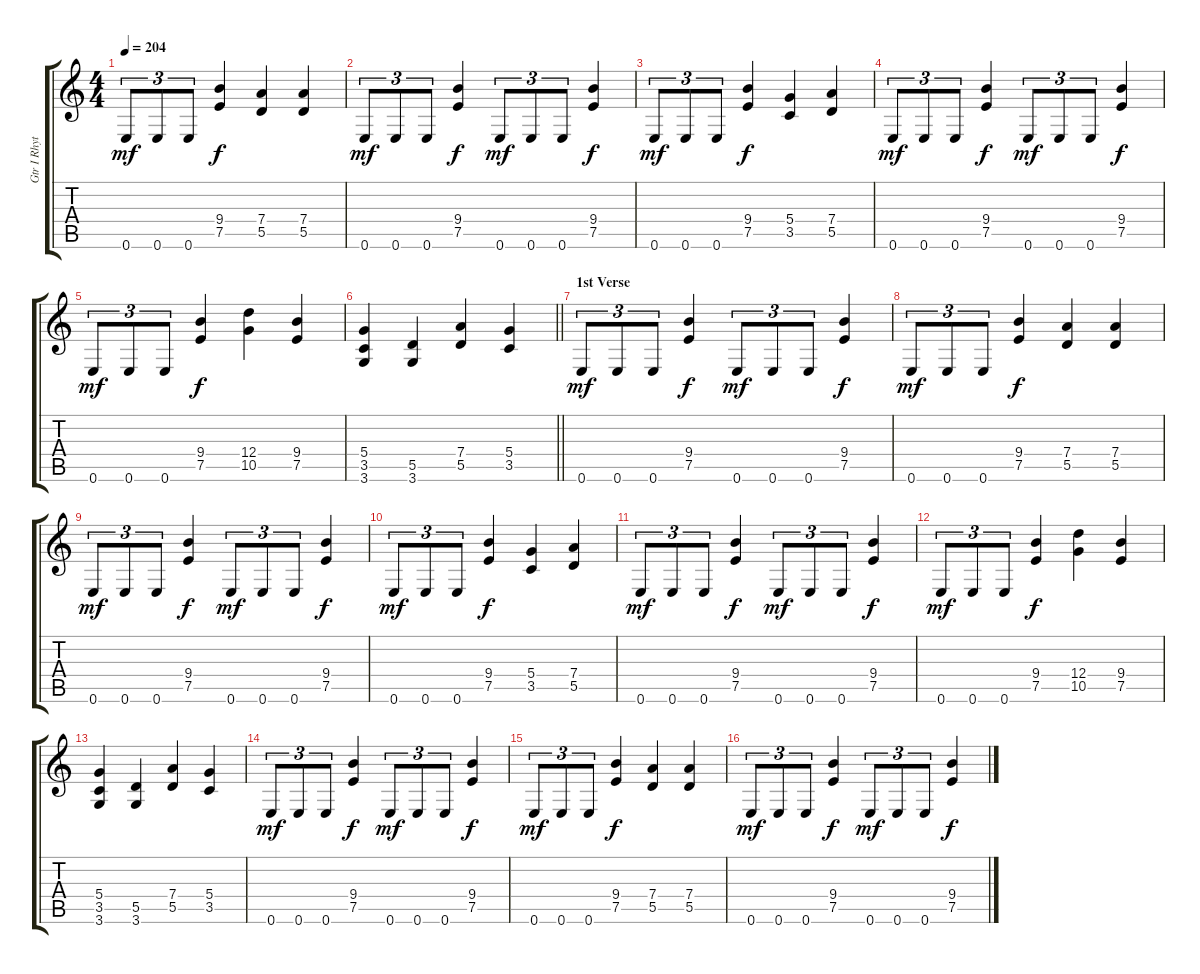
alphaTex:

\track ("Gtr I Rhytm" "Gtr I Rhyt") {instrument overdrivenguitar}
\staff {score tabs}
\tuning (E4 B3 G3 D3 A2 E2) {hide}
\ts (4 4)
\tempo 204
\clef g2
\ks c
0.6.8{tu (3 2) dy mf} 0.6.8{tu (3 2)} 0.6.8{tu (3 2)} (9.4 7.5).4{dy f} (7.4 5.5).4 (7.4 5.5).4 |
0.6.8{tu (3 2) dy mf} 0.6.8{tu (3 2)} 0.6.8{tu (3 2)} (9.4 7.5).4{dy f} 0.6.8{tu (3 2) dy mf} 0.6.8{tu (3 2)} 0.6.8{tu (3 2)} (9.4 7.5).4{dy f} |
0.6.8{tu (3 2) dy mf} 0.6.8{tu (3 2)} 0.6.8{tu (3 2)} (9.4 7.5).4{dy f} (5.4 3.5).4 (7.4 5.5).4 |
0.6.8{tu (3 2) dy mf} 0.6.8{tu (3 2)} 0.6.8{tu (3 2)} (9.4 7.5).4{dy f} 0.6.8{tu (3 2) dy mf} 0.6.8{tu (3 2)} 0.6.8{tu (3 2)} (9.4 7.5).4{dy f} |
0.6.8{tu (3 2) dy mf} 0.6.8{tu (3 2)} 0.6.8{tu (3 2)} (9.4 7.5).4{dy f} (12.4 10.5).4 (9.4 7.5).4 |
\barLineRight lightlight
(5.4 3.5 3.6).4 (5.5 3.6).4 (7.4 5.5).4 (5.4 3.5).4 |
\section ("" "1st Verse")
0.6.8{tu (3 2) dy mf} 0.6.8{tu (3 2)} 0.6.8{tu (3 2)} (9.4 7.5).4{dy f} 0.6.8{tu (3 2) dy mf} 0.6.8{tu (3 2)} 0.6.8{tu (3 2)} (9.4 7.5).4{dy f} |
0.6.8{tu (3 2) dy mf} 0.6.8{tu (3 2)} 0.6.8{tu (3 2)} (9.4 7.5).4{dy f} (7.4 5.5).4 (7.4 5.5).4 |
0.6.8{tu (3 2) dy mf} 0.6.8{tu (3 2)} 0.6.8{tu (3 2)} (9.4 7.5).4{dy f} 0.6.8{tu (3 2) dy mf} 0.6.8{tu (3 2)} 0.6.8{tu (3 2)} (9.4 7.5).4{dy f} |
0.6.8{tu (3 2) dy mf} 0.6.8{tu (3 2)} 0.6.8{tu (3 2)} (9.4 7.5).4{dy f} (5.4 3.5).4 (7.4 5.5).4 |
0.6.8{tu (3 2) dy mf} 0.6.8{tu (3 2)} 0.6.8{tu (3 2)} (9.4 7.5).4{dy f} 0.6.8{tu (3 2) dy mf} 0.6.8{tu (3 2)} 0.6.8{tu (3 2)} (9.4 7.5).4{dy f} |
0.6.8{tu (3 2) dy mf} 0.6.8{tu (3 2)} 0.6.8{tu (3 2)} (9.4 7.5).4{dy f} (12.4 10.5).4 (9.4 7.5).4 |
(5.4 3.5 3.6).4 (5.5 3.6).4 (7.4 5.5).4 (5.4 3.5).4 |
0.6.8{tu (3 2) dy mf} 0.6.8{tu (3 2)} 0.6.8{tu (3 2)} (9.4 7.5).4{dy f} 0.6.8{tu (3 2) dy mf} 0.6.8{tu (3 2)} 0.6.8{tu (3 2)} (9.4 7.5).4{dy f} |
0.6.8{tu (3 2) dy mf} 0.6.8{tu (3 2)} 0.6.8{tu (3 2)} (9.4 7.5).4{dy f} (7.4 5.5).4 (7.4 5.5).4 |
0.6.8{tu (3 2) dy mf} 0.6.8{tu (3 2)} 0.6.8{tu (3 2)} (9.4 7.5).4{dy f} 0.6.8{tu (3 2) dy mf} 0.6.8{tu (3 2)} 0.6.8{tu (3 2)} (9.4 7.5).4{dy f}
